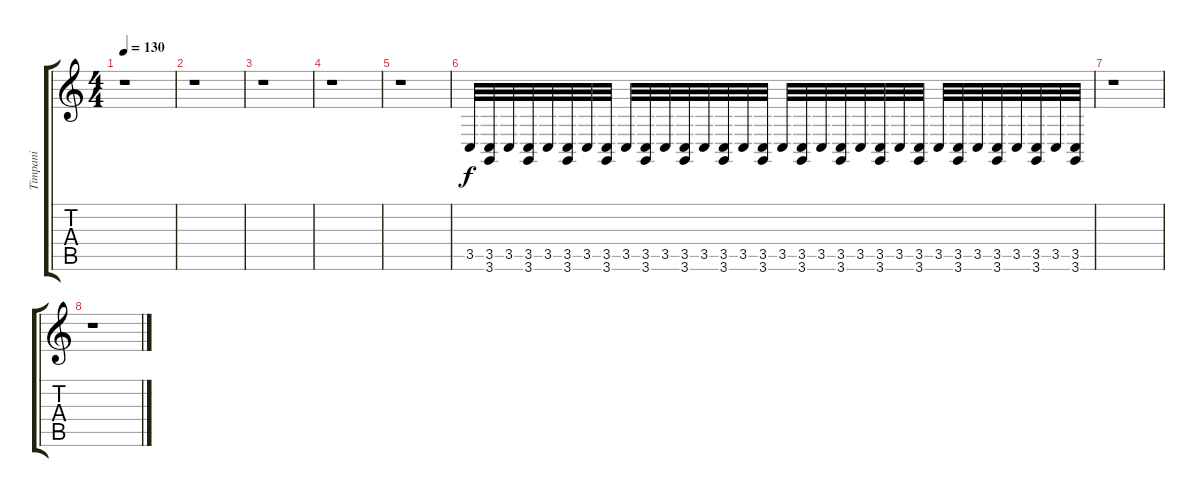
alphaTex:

\track ("Timpani" "Timpani") {instrument timpani}
\staff {score tabs}
\tuning (E4 B3 G3 D3 A2 E2) {hide}
\ts (4 4)
\tempo 130
\clef g2
\ks c
r.1{dy f} |
r.1 |
r.1 |
r.1 |
r.1 |
3.5.32{volume 9} (3.5 3.6).32{volume 0} 3.5.32{volume 0} (3.5 3.6).32{volume 0} 3.5.32{volume 1} (3.5 3.6).32{volume 1} 3.5.32 (3.5 3.6).32 3.5.32{volume 1} (3.5 3.6).32 3.5.32{volume 1} (3.5 3.6).32{volume 1} 3.5.32{volume 2} (3.5 3.6).32{volume 2} 3.5.32 (3.5 3.6).32 3.5.32 (3.5 3.6).32{volume 2} 3.5.32 (3.5 3.6).32{volume 3} 3.5.32{volume 3} (3.5 3.6).32{volume 3} 3.5.32{volume 4} (3.5 3.6).32{volume 4} 3.5.32 (3.5 3.6).32{volume 4} 3.5.32{volume 5} (3.5 3.6).32{volume 6} 3.5.32{volume 6} (3.5 3.6).32{volume 7} 3.5.32{volume 8} (3.5 3.6).32{volume 8} |
r.1 |
r.1
